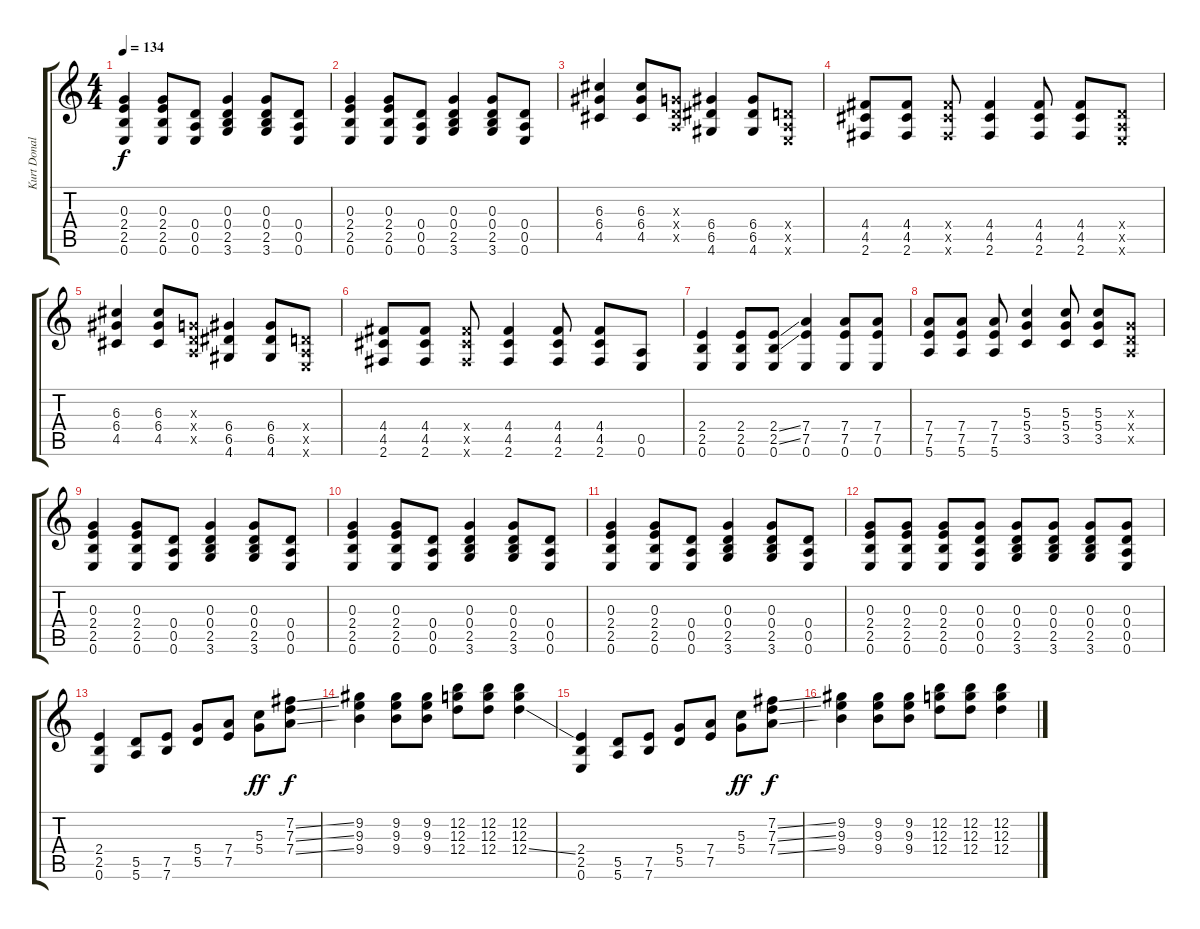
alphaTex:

\track ("Kurt Donald Cobain (Guitar)" "Kurt Donal") {instrument electricguitarclean}
\staff {score tabs}
\tuning (E4 B3 G3 D3 A2 E2) {hide}
\ts (4 4)
\tempo 134
\clef g2
\ks c
(0.3 2.4 2.5 0.6).4{dy f} (0.3 2.4 2.5 0.6).8 (0.4 0.5 0.6).8 (0.3 0.4 2.5 3.6).4 (0.3 0.4 2.5 3.6).8 (0.4 0.5 0.6).8 |
(0.3 2.4 2.5 0.6).4 (0.3 2.4 2.5 0.6).8 (0.4 0.5 0.6).8 (0.3 0.4 2.5 3.6).4 (0.3 0.4 2.5 3.6).8 (0.4 0.5 0.6).8 |
(6.3 6.4 4.5).4 (6.3 6.4 4.5).8 (0.3{x} 0.4{x} 0.5{x}).8 (6.4 6.5 4.6).4 (6.4 6.5 4.6).8 (0.4{x} 0.5{x} 0.6{x}).8 |
(4.4 4.5 2.6).8 (4.4 4.5 2.6).8 (4.4{x} 4.5{x} 2.6{x}).8 (4.4 4.5 2.6).4 (4.4 4.5 2.6).8 (4.4 4.5 2.6).8 (0.4{x} 0.5{x} 0.6{x}).8 |
(6.3 6.4 4.5).4 (6.3 6.4 4.5).8 (0.3{x} 0.4{x} 0.5{x}).8 (6.4 6.5 4.6).4 (6.4 6.5 4.6).8 (0.4{x} 0.5{x} 0.6{x}).8 |
(4.4 4.5 2.6).8 (4.4 4.5 2.6).8 (4.4{x} 4.5{x} 2.6{x}).8 (4.4 4.5 2.6).4 (4.4 4.5 2.6).8 (4.4 4.5 2.6).8 (0.5 0.6).8 |
(2.4 2.5 0.6).4 (2.4 2.5 0.6).8 (2.4{ss} 2.5{ss} 0.6).8 (7.4 7.5 0.6).4 (7.4 7.5 0.6).8 (7.4 7.5 0.6).8 |
(7.4 7.5 5.6).8 (7.4 7.5 5.6).8 (7.4 7.5 5.6).8 (5.3 5.4 3.5).4 (5.3 5.4 3.5).8 (5.3 5.4 3.5).8 (0.3{x} 0.4{x} 0.5{x}).8 |
(0.3 2.4 2.5 0.6).4 (0.3 2.4 2.5 0.6).8 (0.4 0.5 0.6).8 (0.3 0.4 2.5 3.6).4 (0.3 0.4 2.5 3.6).8 (0.4 0.5 0.6).8 |
(0.3 2.4 2.5 0.6).4 (0.3 2.4 2.5 0.6).8 (0.4 0.5 0.6).8 (0.3 0.4 2.5 3.6).4 (0.3 0.4 2.5 3.6).8 (0.4 0.5 0.6).8 |
(0.3 2.4 2.5 0.6).4 (0.3 2.4 2.5 0.6).8 (0.4 0.5 0.6).8 (0.3 0.4 2.5 3.6).4 (0.3 0.4 2.5 3.6).8 (0.4 0.5 0.6).8 |
(0.3 2.4 2.5 0.6).8 (0.3 2.4 2.5 0.6).8 (0.3 2.4 2.5 0.6).8 (0.3 0.4 0.5 0.6).8 (0.3 0.4 2.5 3.6).8 (0.3 0.4 2.5 3.6).8 (0.3 0.4 2.5 3.6).8 (0.3 0.4 0.5 0.6).8 |
(2.4 2.5 0.6).4{instrument distortionguitar} (5.5 5.6).8 (7.5 7.6).8 (5.4 5.5).8 (7.4 7.5).8 (5.3 5.4).8{dy ff} (7.2{ss} 7.3{ss} 7.4{ss}).8{dy f} |
(9.2 9.3 9.4).4 (9.2 9.3 9.4).8 (9.2 9.3 9.4).8 (12.2 12.3 12.4).8 (12.2 12.3 12.4).8 (12.2 12.3 12.4{ss}).4 |
(2.4 2.5 0.6).4 (5.5 5.6).8 (7.5 7.6).8 (5.4 5.5).8 (7.4 7.5).8 (5.3 5.4).8{dy ff} (7.2{ss} 7.3{ss} 7.4{ss}).8{dy f} |
(9.2 9.3 9.4).4 (9.2 9.3 9.4).8 (9.2 9.3 9.4).8 (12.2 12.3 12.4).8 (12.2 12.3 12.4).8 (12.2 12.3 12.4{ss}).4
